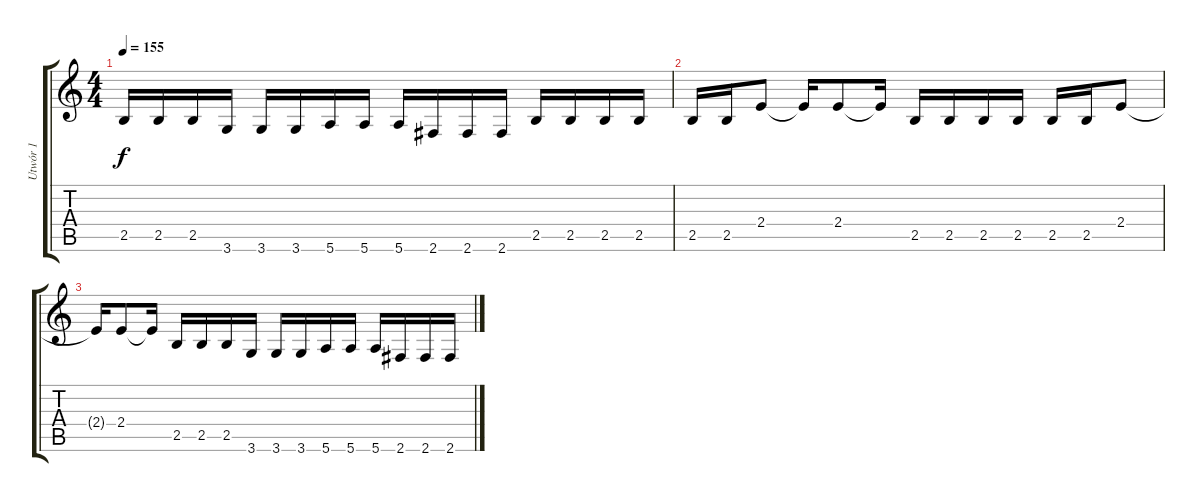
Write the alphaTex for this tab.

\track ("Utwór 1" "Utwór 1") {instrument distortionguitar}
\staff {score tabs}
\tuning (E4 B3 G3 D3 A2 E2) {hide}
\ts (4 4)
\tempo 155
\clef g2
\ks c
2.5.16{dy f} 2.5.16 2.5.16 3.6.16 3.6.16 3.6.16 5.6.16 5.6.16 5.6.16 2.6.16 2.6.16 2.6.16 2.5.16 2.5.16 2.5.16 2.5.16 |
2.5.16 2.5.16 2.4.8 2.4{t}.16 2.4.8 2.4{t}.16 2.5.16 2.5.16 2.5.16 2.5.16 2.5.16 2.5.16 2.4.8 |
2.4{t}.16 2.4.8 2.4{t}.16 2.5.16 2.5.16 2.5.16 3.6.16 3.6.16 3.6.16 5.6.16 5.6.16 5.6.16 2.6.16 2.6.16 2.6.16
